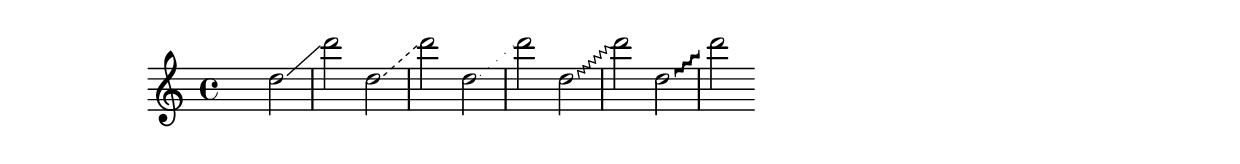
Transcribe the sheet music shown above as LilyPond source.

\header {
  texidoc = "Cover all line styles available"
  
}
\version "2.12.0"
\paper {
  ragged-right = ##T
}

\relative c'' {
  \override Glissando #'breakable = ##t

  s2
  d2 \glissando d'2
  \override Glissando #'style = #'dashed-line
  d,2 \glissando d'2
  \override Glissando #'style = #'dotted-line
  d,2 \glissando d'2

  \override Glissando #'style = #'zigzag
  d,2 \glissando d'2
  \override Glissando #'style = #'trill
  d,2 \glissando d'2
}
